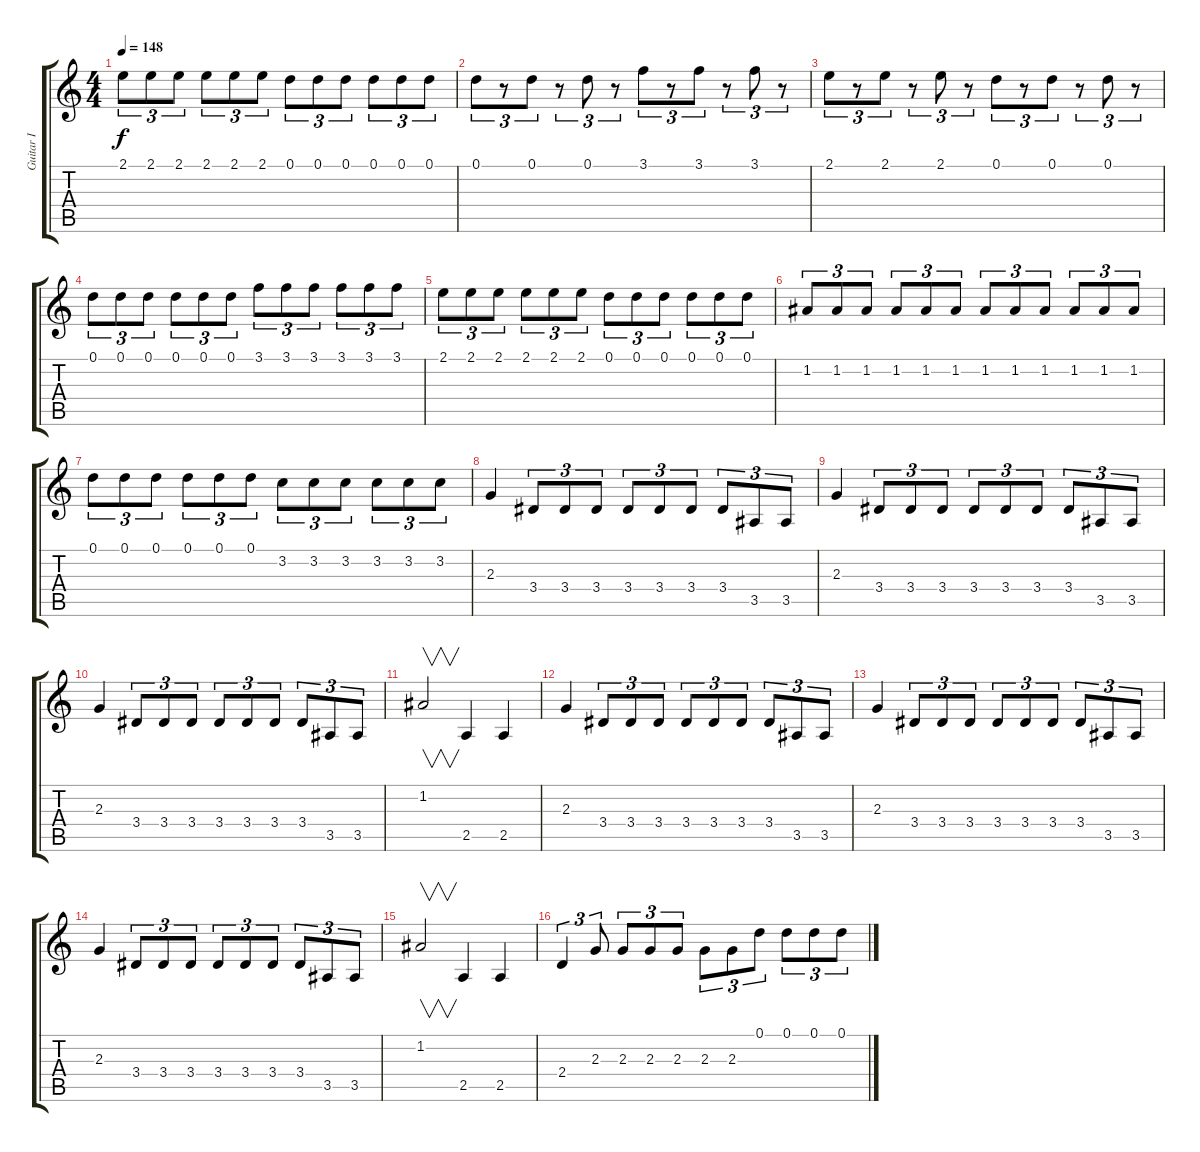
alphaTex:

\track ("Guitar I" "Guitar I") {instrument distortionguitar}
\staff {score tabs}
\tuning (D4 A3 F3 C3 G2 D2) {hide}
\ts (4 4)
\tempo 148
\clef g2
\ks c
2.1.8{tu (3 2) dy f} 2.1.8{tu (3 2)} 2.1.8{tu (3 2)} 2.1.8{tu (3 2)} 2.1.8{tu (3 2)} 2.1.8{tu (3 2)} 0.1.8{tu (3 2)} 0.1.8{tu (3 2)} 0.1.8{tu (3 2)} 0.1.8{tu (3 2)} 0.1.8{tu (3 2)} 0.1.8{tu (3 2)} |
0.1.8{tu (3 2)} r.8{tu (3 2)} 0.1.8{tu (3 2)} r.8{tu (3 2)} 0.1.8{tu (3 2)} r.8{tu (3 2)} 3.1.8{tu (3 2)} r.8{tu (3 2)} 3.1.8{tu (3 2)} r.8{tu (3 2)} 3.1.8{tu (3 2)} r.8{tu (3 2)} |
2.1.8{tu (3 2)} r.8{tu (3 2)} 2.1.8{tu (3 2)} r.8{tu (3 2)} 2.1.8{tu (3 2)} r.8{tu (3 2)} 0.1.8{tu (3 2)} r.8{tu (3 2)} 0.1.8{tu (3 2)} r.8{tu (3 2)} 0.1.8{tu (3 2)} r.8{tu (3 2)} |
0.1.8{tu (3 2)} 0.1.8{tu (3 2)} 0.1.8{tu (3 2)} 0.1.8{tu (3 2)} 0.1.8{tu (3 2)} 0.1.8{tu (3 2)} 3.1.8{tu (3 2)} 3.1.8{tu (3 2)} 3.1.8{tu (3 2)} 3.1.8{tu (3 2)} 3.1.8{tu (3 2)} 3.1.8{tu (3 2)} |
2.1.8{tu (3 2)} 2.1.8{tu (3 2)} 2.1.8{tu (3 2)} 2.1.8{tu (3 2)} 2.1.8{tu (3 2)} 2.1.8{tu (3 2)} 0.1.8{tu (3 2)} 0.1.8{tu (3 2)} 0.1.8{tu (3 2)} 0.1.8{tu (3 2)} 0.1.8{tu (3 2)} 0.1.8{tu (3 2)} |
1.2.8{tu (3 2)} 1.2.8{tu (3 2)} 1.2.8{tu (3 2)} 1.2.8{tu (3 2)} 1.2.8{tu (3 2)} 1.2.8{tu (3 2)} 1.2.8{tu (3 2)} 1.2.8{tu (3 2)} 1.2.8{tu (3 2)} 1.2.8{tu (3 2)} 1.2.8{tu (3 2)} 1.2.8{tu (3 2)} |
0.1.8{tu (3 2)} 0.1.8{tu (3 2)} 0.1.8{tu (3 2)} 0.1.8{tu (3 2)} 0.1.8{tu (3 2)} 0.1.8{tu (3 2)} 3.2.8{tu (3 2)} 3.2.8{tu (3 2)} 3.2.8{tu (3 2)} 3.2.8{tu (3 2)} 3.2.8{tu (3 2)} 3.2.8{tu (3 2)} |
2.3.4 3.4.8{tu (3 2)} 3.4.8{tu (3 2)} 3.4.8{tu (3 2)} 3.4.8{tu (3 2)} 3.4.8{tu (3 2)} 3.4.8{tu (3 2)} 3.4.8{tu (3 2)} 3.5.8{tu (3 2)} 3.5.8{tu (3 2)} |
2.3.4 3.4.8{tu (3 2)} 3.4.8{tu (3 2)} 3.4.8{tu (3 2)} 3.4.8{tu (3 2)} 3.4.8{tu (3 2)} 3.4.8{tu (3 2)} 3.4.8{tu (3 2)} 3.5.8{tu (3 2)} 3.5.8{tu (3 2)} |
2.3.4 3.4.8{tu (3 2)} 3.4.8{tu (3 2)} 3.4.8{tu (3 2)} 3.4.8{tu (3 2)} 3.4.8{tu (3 2)} 3.4.8{tu (3 2)} 3.4.8{tu (3 2)} 3.5.8{tu (3 2)} 3.5.8{tu (3 2)} |
1.2.2{v} 2.5.4 2.5.4 |
2.3.4 3.4.8{tu (3 2)} 3.4.8{tu (3 2)} 3.4.8{tu (3 2)} 3.4.8{tu (3 2)} 3.4.8{tu (3 2)} 3.4.8{tu (3 2)} 3.4.8{tu (3 2)} 3.5.8{tu (3 2)} 3.5.8{tu (3 2)} |
2.3.4 3.4.8{tu (3 2)} 3.4.8{tu (3 2)} 3.4.8{tu (3 2)} 3.4.8{tu (3 2)} 3.4.8{tu (3 2)} 3.4.8{tu (3 2)} 3.4.8{tu (3 2)} 3.5.8{tu (3 2)} 3.5.8{tu (3 2)} |
2.3.4 3.4.8{tu (3 2)} 3.4.8{tu (3 2)} 3.4.8{tu (3 2)} 3.4.8{tu (3 2)} 3.4.8{tu (3 2)} 3.4.8{tu (3 2)} 3.4.8{tu (3 2)} 3.5.8{tu (3 2)} 3.5.8{tu (3 2)} |
1.2.2{v} 2.5.4 2.5.4 |
2.4.4{tu (3 2)} 2.3.8{tu (3 2)} 2.3.8{tu (3 2)} 2.3.8{tu (3 2)} 2.3.8{tu (3 2)} 2.3.8{tu (3 2)} 2.3.8{tu (3 2)} 0.1.8{tu (3 2)} 0.1.8{tu (3 2)} 0.1.8{tu (3 2)} 0.1.8{tu (3 2)}
